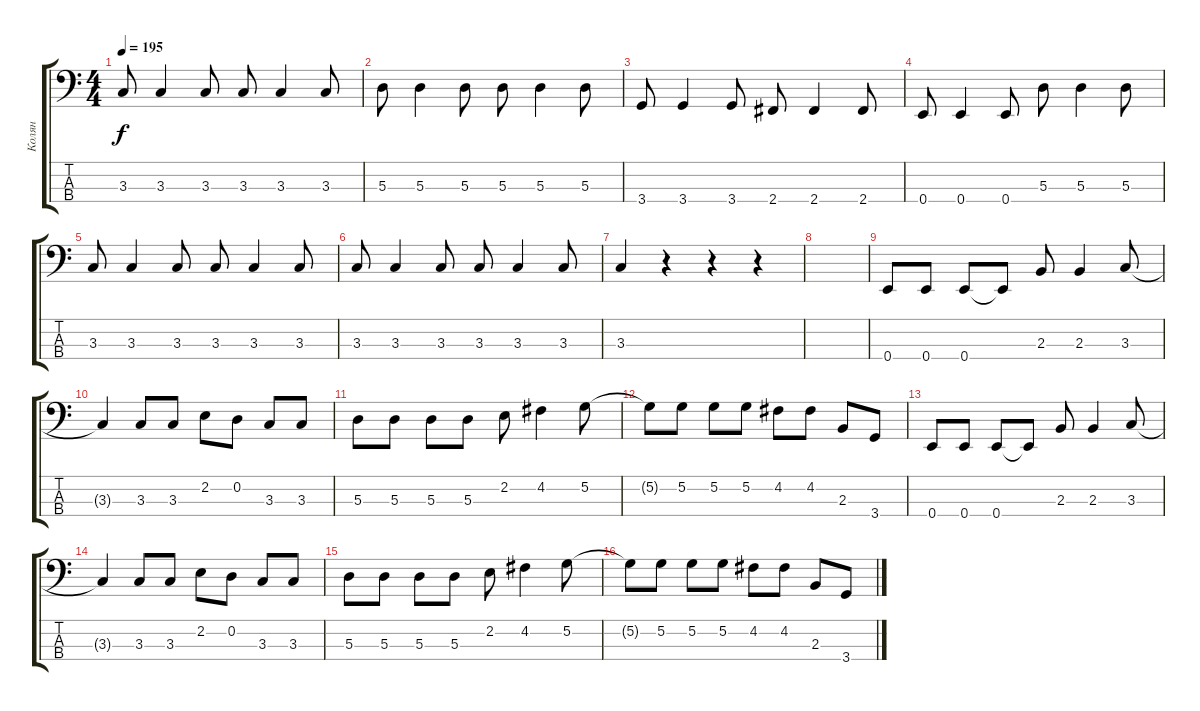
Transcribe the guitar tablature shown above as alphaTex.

\track ("Колян" "Колян") {instrument electricbassfinger}
\staff {score tabs}
\tuning (G2 D2 A1 E1) {hide}
\ts (4 4)
\tempo 195
\clef f4
\ks c
3.3.8{dy f} 3.3.4 3.3.8 3.3.8 3.3.4 3.3.8 |
5.3.8 5.3.4 5.3.8 5.3.8 5.3.4 5.3.8 |
3.4.8 3.4.4 3.4.8 2.4.8 2.4.4 2.4.8 |
0.4.8 0.4.4 0.4.8 5.3.8 5.3.4 5.3.8 |
3.3.8 3.3.4 3.3.8 3.3.8 3.3.4 3.3.8 |
3.3.8 3.3.4 3.3.8 3.3.8 3.3.4 3.3.8 |
3.3.4 r.4 r.4 r.4 |
|
0.4.8 0.4.8 0.4.8 0.4{t}.8 2.3.8 2.3.4 3.3.8 |
3.3{t}.4 3.3.8 3.3.8 2.2.8 0.2.8 3.3.8 3.3.8 |
5.3.8 5.3.8 5.3.8 5.3.8 2.2.8 4.2.4 5.2.8 |
5.2{t}.8 5.2.8 5.2.8 5.2.8 4.2.8 4.2.8 2.3.8 3.4.8 |
0.4.8 0.4.8 0.4.8 0.4{t}.8 2.3.8 2.3.4 3.3.8 |
3.3{t}.4 3.3.8 3.3.8 2.2.8 0.2.8 3.3.8 3.3.8 |
5.3.8 5.3.8 5.3.8 5.3.8 2.2.8 4.2.4 5.2.8 |
5.2{t}.8 5.2.8 5.2.8 5.2.8 4.2.8 4.2.8 2.3.8 3.4.8
